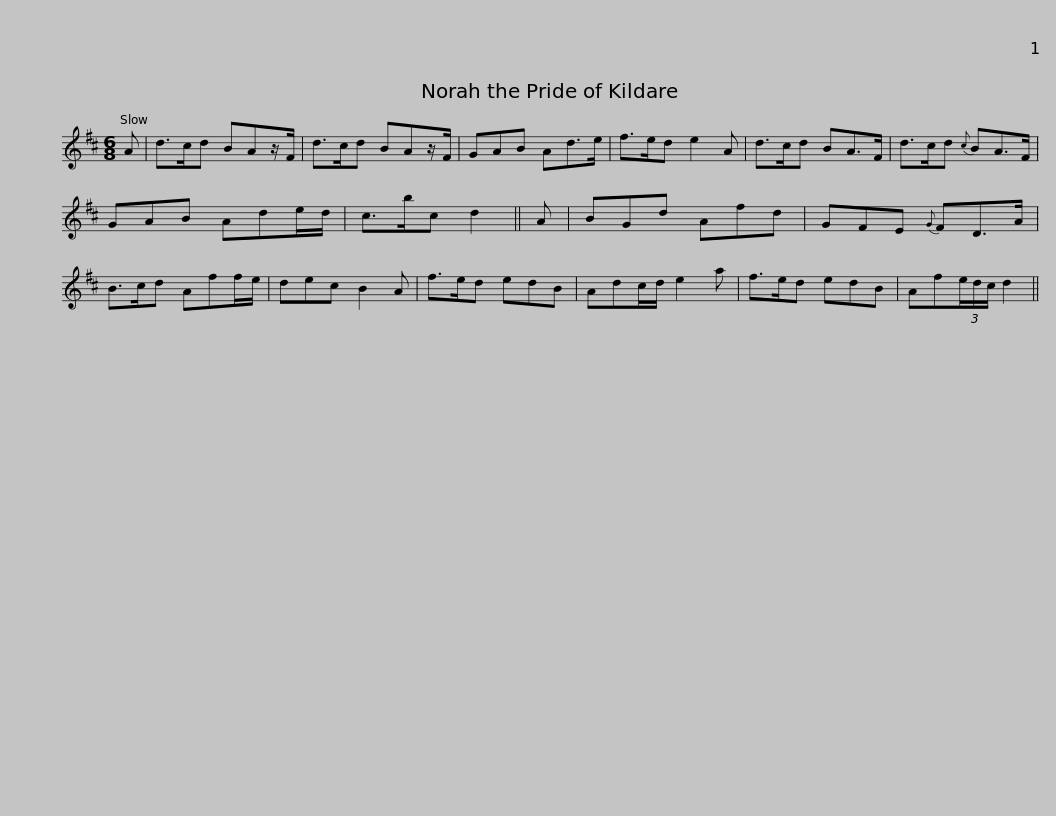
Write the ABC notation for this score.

X:1
L:1/8
M:6/8
I:linebreak $
K:D
V:1 treble
V:1
 A | d>cd BAz/F/ | d>cd BAz/F/ | GAB Ad>e | f>ed e2 A | %5
 d>cd BA>F | d>cd{c} BA>F |$ GAB Ade/d/ | c>bc d2 || A | %10
 BGd Afd | GFE{G} FD>A | B>cd Aff/e/ | dec B2 A |$ f>ed edB | %15
 Adc/d/ e2 a | f>ed edB | Af(3e/d/c/ d2 || %18
